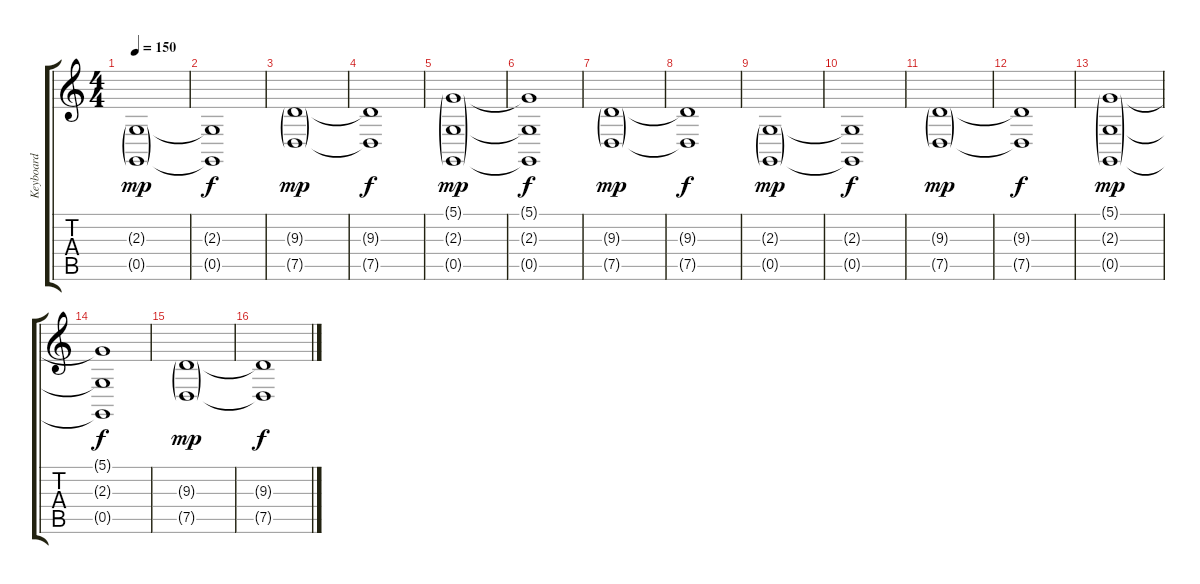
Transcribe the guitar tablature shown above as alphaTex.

\track ("Keyboard" "Keyboard") {instrument stringensemble1}
\staff {score tabs}
\tuning (D4 A3 F3 C3 G2 C2) {hide}
\ts (4 4)
\tempo 150
\clef g2
\ks c
(2.3{g} 0.5{g}).1{dy mp instrument stringensemble1} |
(2.3{t} 0.5{t}).1{dy f} |
(9.3{g} 7.5{g}).1{dy mp} |
(9.3{t} 7.5{t}).1{dy f} |
(5.1{g} 2.3{g} 0.5{g}).1{dy mp} |
(5.1{t} 2.3{t} 0.5{t}).1{dy f} |
(9.3{g} 7.5{g}).1{dy mp} |
(9.3{t} 7.5{t}).1{dy f} |
(2.3{g} 0.5{g}).1{dy mp} |
(2.3{t} 0.5{t}).1{dy f} |
(9.3{g} 7.5{g}).1{dy mp} |
(9.3{t} 7.5{t}).1{dy f} |
(5.1{g} 2.3{g} 0.5{g}).1{dy mp} |
(5.1{t} 2.3{t} 0.5{t}).1{dy f} |
(9.3{g} 7.5{g}).1{dy mp} |
(9.3{t} 7.5{t}).1{dy f}
